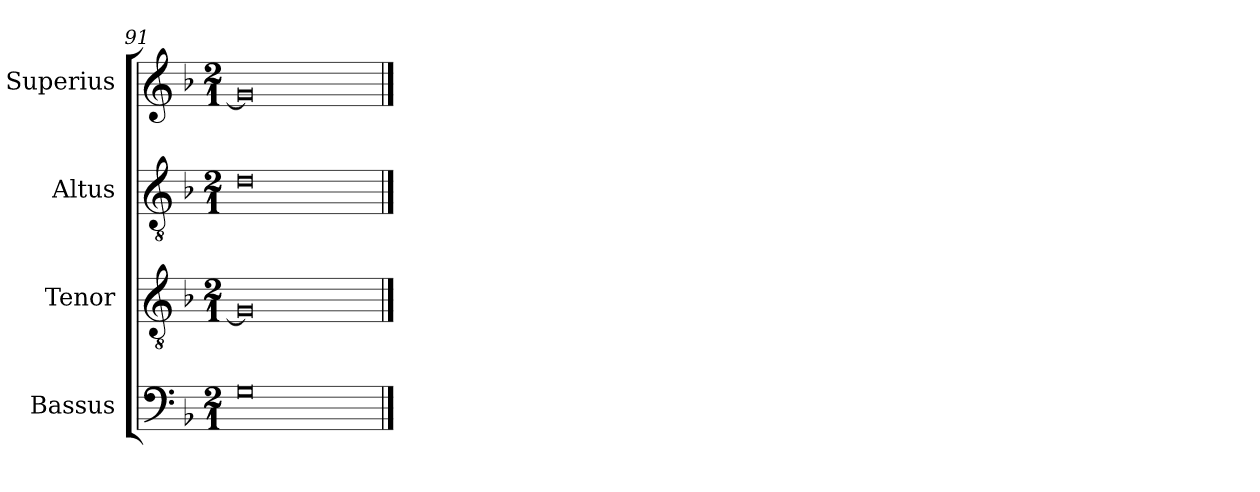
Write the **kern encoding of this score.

**kern	**kern	**kern	**kern
*part4	*part3	*part2	*part1
*staff4	*staff3	*staff2	*staff1
*I"Bassus	*I"Tenor	*I"Altus	*I"Superius
*I'B	*I'T	*I'A	*I'S
*clefF4	*clefGv2	*clefGv2	*clefG2
*k[b-]	*k[b-]	*k[b-]	*k[b-]
*M2/1	*M2/1	*M2/1	*M2/1
=91	=91	=91	=91
0G	0G]	0d	0g]
==	==	==	==
*-	*-	*-	*-
